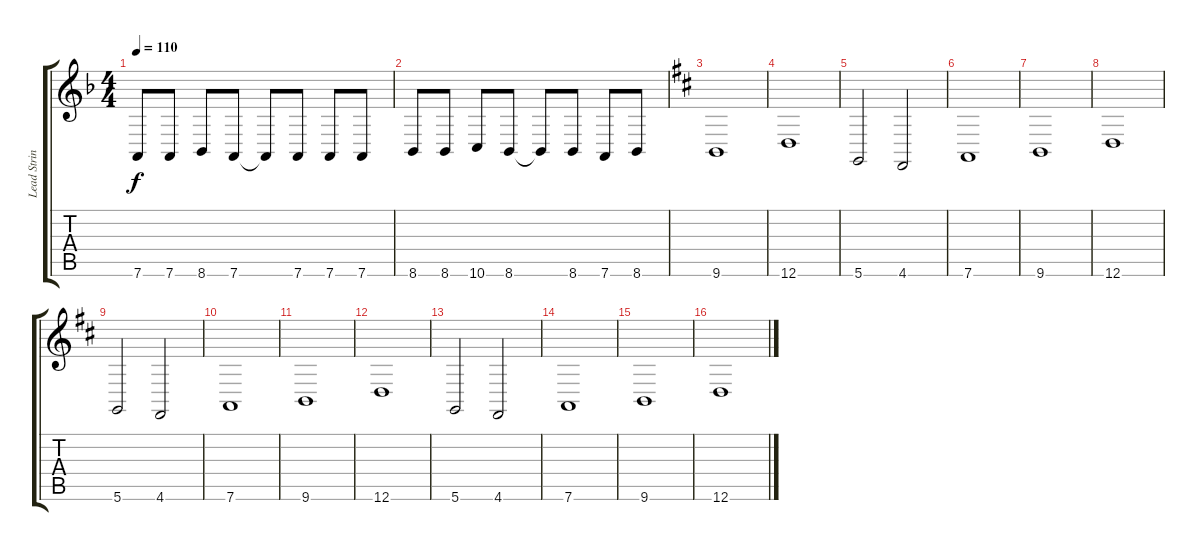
\track ("Lead Strings" "Lead Strin") {instrument stringensemble1}
\staff {score tabs}
\tuning (E4 B3 G3 D3 A2 D2) {hide}
\ts (4 4)
\tempo 110
\clef g2
\ks dminor
7.6.8{dy f} 7.6.8 8.6.8 7.6.8 7.6{t}.8 7.6.8 7.6.8 7.6.8 |
8.6.8 8.6.8 10.6.8 8.6.8 8.6{t}.8 8.6.8 7.6.8 8.6.8 |
\ks bminor
9.6.1 |
12.6.1 |
5.6.2 4.6.2 |
7.6.1 |
9.6.1 |
12.6.1 |
5.6.2 4.6.2 |
7.6.1 |
9.6.1 |
12.6.1 |
5.6.2 4.6.2 |
7.6.1 |
9.6.1 |
12.6.1
